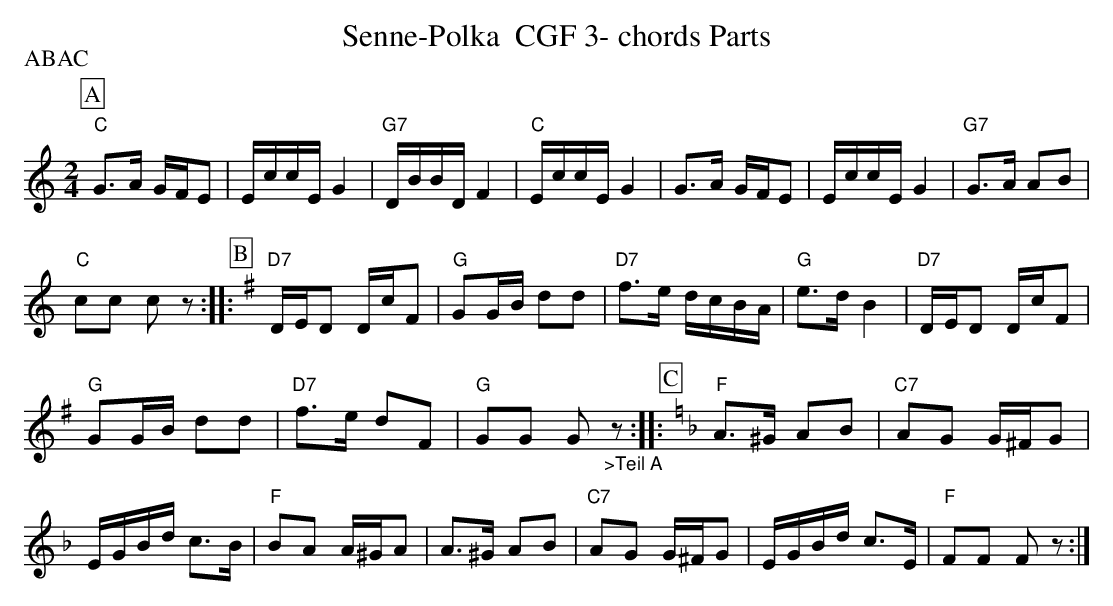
X:1
T:Senne-Polka  CGF 3- chords Parts
P:ABAC
M:2/4
L:1/16
K:Cmaj%%MIDI gchordon
[P:A] "C"G3A GFE2 | EccEG4 | "G7"DBBDF4 | "C"EccEG4 | G3A GFE2 | EccEG4 | "G7"G3A A2B2 |
"C"c2c2 c2z2 :: [P:B] [K:Gmaj] "D7"DED2 DcF2 | "G"G2GB d2d2 | "D7"f3e dcBA | "G"e3dB4 | "D7"DED2 DcF2 |
"G"G2GB d2d2 | "D7"f3e d2F2 | "G"G2G2 G2"_>Teil A"z2 :: [P:C] [K:Fmaj] "F"A3^G A2B2 | "C7"A2G2 G^FG2 |
EGBd c3B | "F"B2A2 A^GA2 | A3^G A2B2 | "C7"A2G2 G^FG2 | EGBd c3E | "F"F2F2 F2z2 :|
